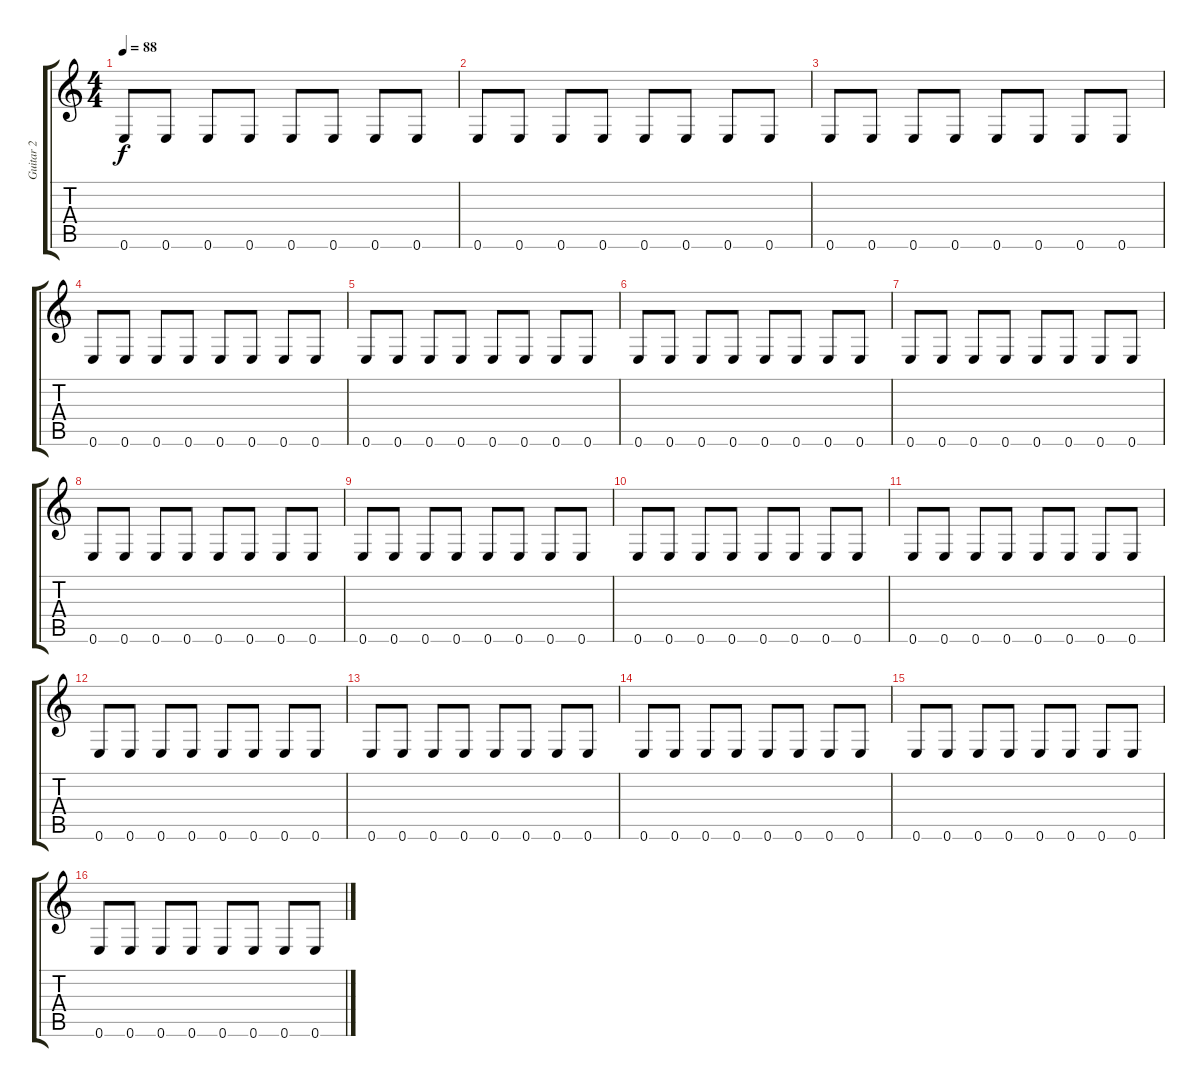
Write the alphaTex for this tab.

\track ("Guitar 2" "Guitar 2") {instrument acousticguitarsteel}
\staff {score tabs}
\tuning (E4 B3 G3 D3 A2 E2) {hide}
\ts (4 4)
\tempo 88
\clef g2
\ks c
0.6.8{dy f} 0.6.8 0.6.8 0.6.8 0.6.8 0.6.8 0.6.8 0.6.8 |
0.6.8 0.6.8 0.6.8 0.6.8 0.6.8 0.6.8 0.6.8 0.6.8 |
0.6.8 0.6.8 0.6.8 0.6.8 0.6.8 0.6.8 0.6.8 0.6.8 |
0.6.8 0.6.8 0.6.8 0.6.8 0.6.8 0.6.8 0.6.8 0.6.8 |
0.6.8 0.6.8 0.6.8 0.6.8 0.6.8 0.6.8 0.6.8 0.6.8 |
0.6.8 0.6.8 0.6.8 0.6.8 0.6.8 0.6.8 0.6.8 0.6.8 |
0.6.8 0.6.8 0.6.8 0.6.8 0.6.8 0.6.8 0.6.8 0.6.8 |
0.6.8 0.6.8 0.6.8 0.6.8 0.6.8 0.6.8 0.6.8 0.6.8 |
0.6.8 0.6.8 0.6.8 0.6.8 0.6.8 0.6.8 0.6.8 0.6.8 |
0.6.8 0.6.8 0.6.8 0.6.8 0.6.8 0.6.8 0.6.8 0.6.8 |
0.6.8 0.6.8 0.6.8 0.6.8 0.6.8 0.6.8 0.6.8 0.6.8 |
0.6.8 0.6.8 0.6.8 0.6.8 0.6.8 0.6.8 0.6.8 0.6.8 |
0.6.8 0.6.8 0.6.8 0.6.8 0.6.8 0.6.8 0.6.8 0.6.8 |
0.6.8 0.6.8 0.6.8 0.6.8 0.6.8 0.6.8 0.6.8 0.6.8 |
0.6.8 0.6.8 0.6.8 0.6.8 0.6.8 0.6.8 0.6.8 0.6.8 |
0.6.8 0.6.8 0.6.8 0.6.8 0.6.8 0.6.8 0.6.8 0.6.8
